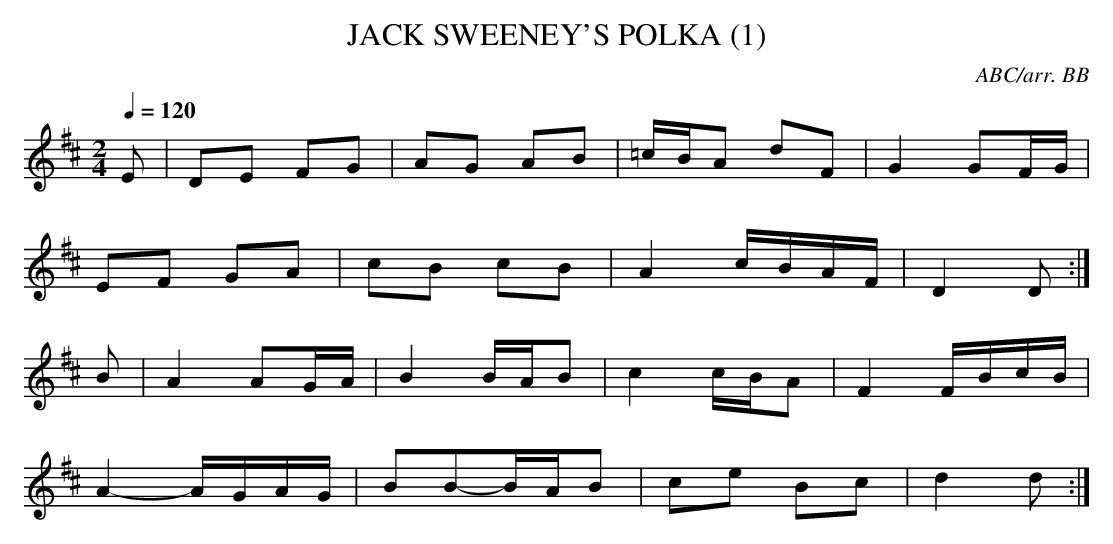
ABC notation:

X:1
T:JACK SWEENEY'S POLKA (1)
C:ABC/arr. BB
Q:1/4=120
L:1/8
M:2/4
K:D
E|DE FG|AG AB|=c/B/A dF|G2 GF/G/ |
EF GA|cB cB|A2 c/B/A/F/|D2 D :|
B|A2 AG/A/|B2 B/A/B|c2 c/B/A|F2 F/B/c/B/|
A2-A/G/A/G/|BB-B/A/B|ce Bc| d2 d :|
